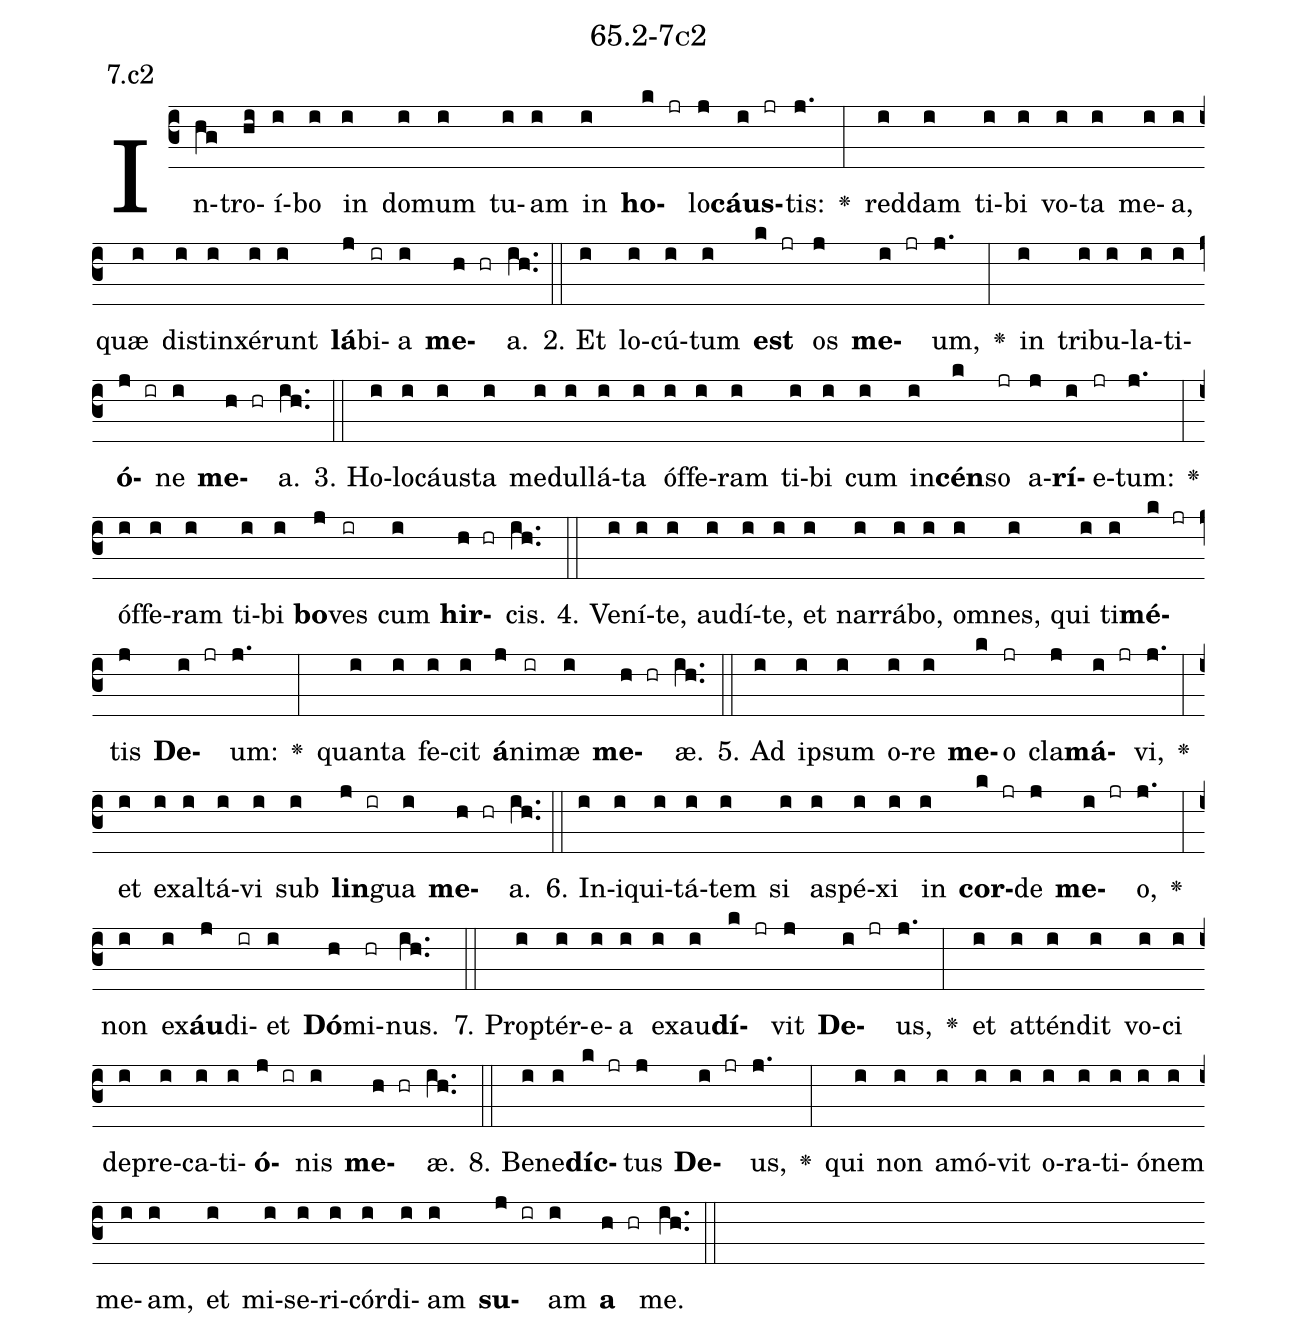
name: 65.2-7c2;
annotation: 7.c2;
%%
(c3)In(hg)tro(hi)í(i)bo(i) in(i) do(i)mum(i) tu(i)am(i) in(i) <b>ho</b>(k jr)lo(j)<b>cáus</b>(i jr)tis:(j.) <v>\greheightstar</v>(:) red(i)dam(i) ti(i)bi(i) vo(i)ta(i) me(i)a,(i) quæ(i) di(i)stin(i)xé(i)runt(i) <b>lá</b>(j)bi(ir)a(i) <b>me</b>(h hr)a.(ih..) (::)
2. Et(i) lo(i)cú(i)tum(i) <b>est</b>(k jr) os(j) <b>me</b>(i jr)um,(j.) <v>\greheightstar</v>(:) in(i) tri(i)bu(i)la(i)ti(i)<b>ó</b>(j ir)ne(i) <b>me</b>(h hr)a.(ih..) (::)
3. Ho(i)lo(i)cáus(i)ta(i) me(i)dul(i)lá(i)ta(i) óf(i)fe(i)ram(i) ti(i)bi(i) cum(i) in(i)<b>cén</b>(k)so(jr) a(j)<b>rí</b>(i)e(jr)tum:(j.) <v>\greheightstar</v>(:) óf(i)fe(i)ram(i) ti(i)bi(i) <b>bo</b>(j)ves(ir) cum(i) <b>hir</b>(h hr)cis.(ih..) (::)
4. Ve(i)ní(i)te,(i) au(i)dí(i)te,(i) et(i) nar(i)rá(i)bo,(i) om(i)nes,(i) qui(i) ti(i)<b>mé</b>(k jr)tis(j) <b>De</b>(i jr)um:(j.) <v>\greheightstar</v>(:) quan(i)ta(i) fe(i)cit(i) <b>á</b>(j)ni(ir)mæ(i) <b>me</b>(h hr)æ.(ih..) (::)
5. Ad(i) ip(i)sum(i) o(i)re(i) <b>me</b>(k)o(jr) cla(j)<b>má</b>(i jr)vi,(j.) <v>\greheightstar</v>(:) et(i) ex(i)al(i)tá(i)vi(i) sub(i) <b>lin</b>(j ir)gua(i) <b>me</b>(h hr)a.(ih..) (::)
6. In(i)i(i)qui(i)tá(i)tem(i) si(i) a(i)spé(i)xi(i) in(i) <b>cor</b>(k jr)de(j) <b>me</b>(i jr)o,(j.) <v>\greheightstar</v>(:) non(i) ex(i)<b>áu</b>(j)di(ir)et(i) <b>Dó</b>(h)mi(hr)nus.(ih..) (::)
7. Prop(i)tér(i)e(i)a(i) ex(i)au(i)<b>dí</b>(k jr)vit(j) <b>De</b>(i jr)us,(j.) <v>\greheightstar</v>(:) et(i) at(i)tén(i)dit(i) vo(i)ci(i) de(i)pre(i)ca(i)ti(i)<b>ó</b>(j ir)nis(i) <b>me</b>(h hr)æ.(ih..) (::)
8. Be(i)ne(i)<b>díc</b>(k jr)tus(j) <b>De</b>(i jr)us,(j.) <v>\greheightstar</v>(:) qui(i) non(i) a(i)mó(i)vit(i) o(i)ra(i)ti(i)ó(i)nem(i) me(i)am,(i) et(i) mi(i)se(i)ri(i)cór(i)di(i)am(i) <b>su</b>(j ir)am(i) <b>a</b>(h hr) me.(ih..) (::)
